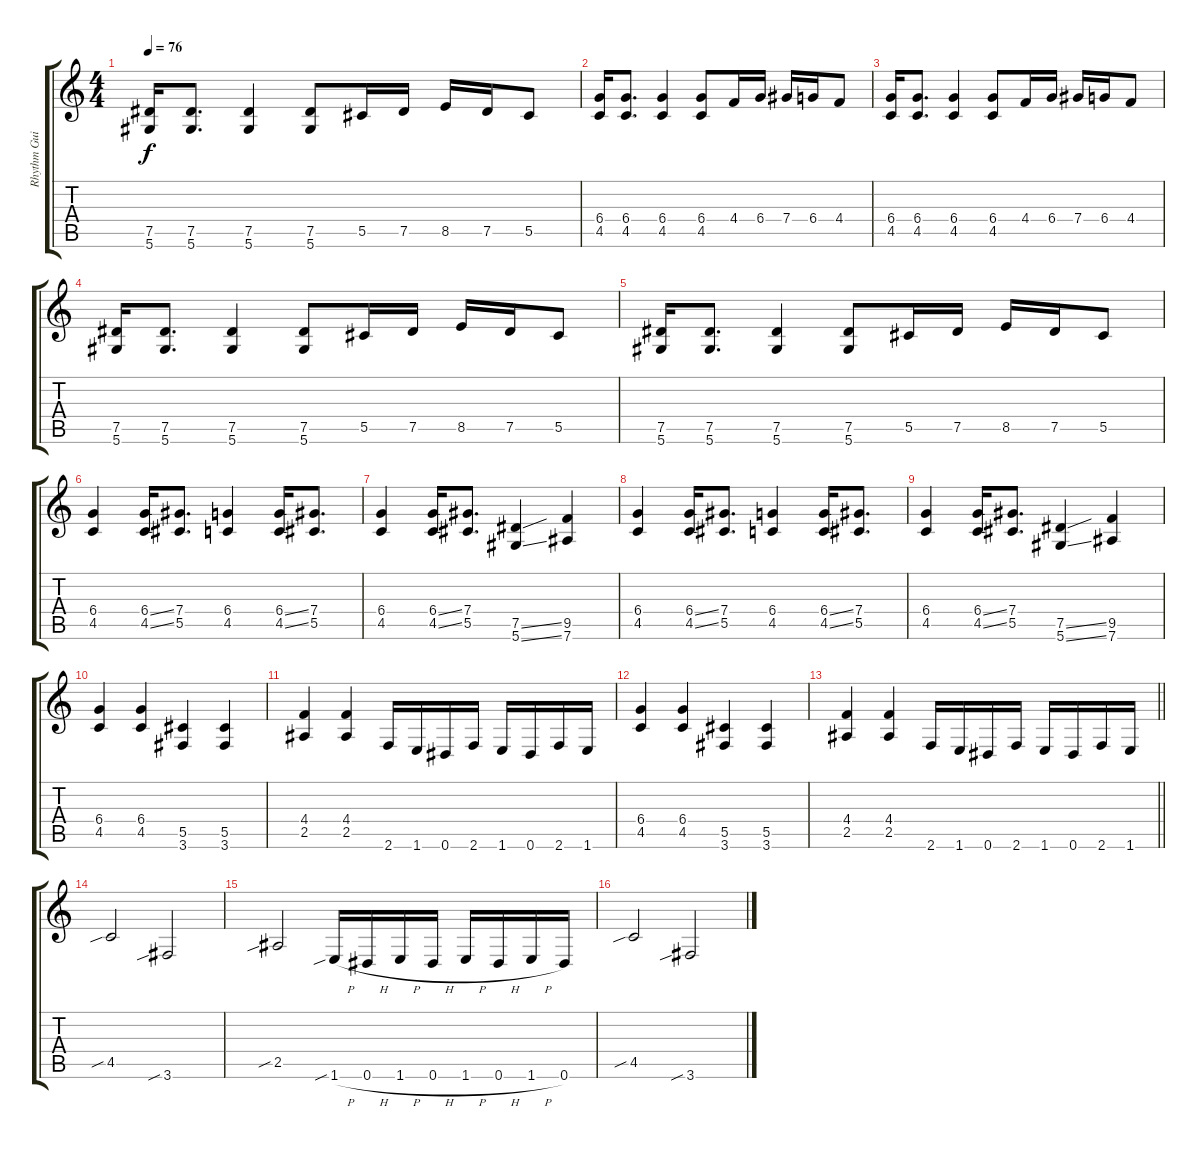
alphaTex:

\track ("Rhythm Guitar" "Rhythm Gui") {instrument overdrivenguitar}
\staff {score tabs}
\tuning (Eb4 Bb3 Gb3 Db3 Ab2 Eb2) {hide}
\ts (4 4)
\tempo 76
\clef g2
\ks c
(7.5 5.6).16{dy f} (7.5 5.6).8{d} (7.5 5.6).4 (7.5 5.6).8 5.5.16 7.5.16 8.5.16 7.5.16 5.5.8 |
(6.4 4.5).16 (6.4 4.5).8{d} (6.4 4.5).4 (6.4 4.5).8 4.4.16 6.4.16 7.4.16 6.4.16 4.4.8 |
(6.4 4.5).16 (6.4 4.5).8{d} (6.4 4.5).4 (6.4 4.5).8 4.4.16 6.4.16 7.4.16 6.4.16 4.4.8 |
(7.5 5.6).16 (7.5 5.6).8{d} (7.5 5.6).4 (7.5 5.6).8 5.5.16 7.5.16 8.5.16 7.5.16 5.5.8 |
(7.5 5.6).16 (7.5 5.6).8{d} (7.5 5.6).4 (7.5 5.6).8 5.5.16 7.5.16 8.5.16 7.5.16 5.5.8 |
(6.4 4.5).4 (6.4{ss} 4.5{ss}).16 (7.4 5.5).8{d} (6.4 4.5).4 (6.4{ss} 4.5{ss}).16 (7.4 5.5).8{d} |
(6.4 4.5).4 (6.4{ss} 4.5{ss}).16 (7.4 5.5).8{d} (7.5{ss} 5.6{ss}).4 (9.5 7.6).4 |
(6.4 4.5).4 (6.4{ss} 4.5{ss}).16 (7.4 5.5).8{d} (6.4 4.5).4 (6.4{ss} 4.5{ss}).16 (7.4 5.5).8{d} |
(6.4 4.5).4 (6.4{ss} 4.5{ss}).16 (7.4 5.5).8{d} (7.5{ss} 5.6{ss}).4 (9.5 7.6).4 |
(6.4 4.5).4 (6.4 4.5).4 (5.5 3.6).4 (5.5 3.6).4 |
(4.4 2.5).4 (4.4 2.5).4 2.6.16 1.6.16 0.6.16 2.6.16 1.6.16 0.6.16 2.6.16 1.6.16 |
(6.4 4.5).4 (6.4 4.5).4 (5.5 3.6).4 (5.5 3.6).4 |
\barLineRight lightlight
(4.4 2.5).4 (4.4 2.5).4 2.6.16 1.6.16 0.6.16 2.6.16 1.6.16 0.6.16 2.6.16 1.6.16 |
4.5{sib}.2 3.6{sib}.2 |
2.5{sib}.2 1.6{sib h}.16 0.6{h}.16 1.6{h}.16 0.6{h}.16 1.6{h}.16 0.6{h}.16 1.6{h}.16 0.6.16 |
4.5{sib}.2 3.6{sib}.2
